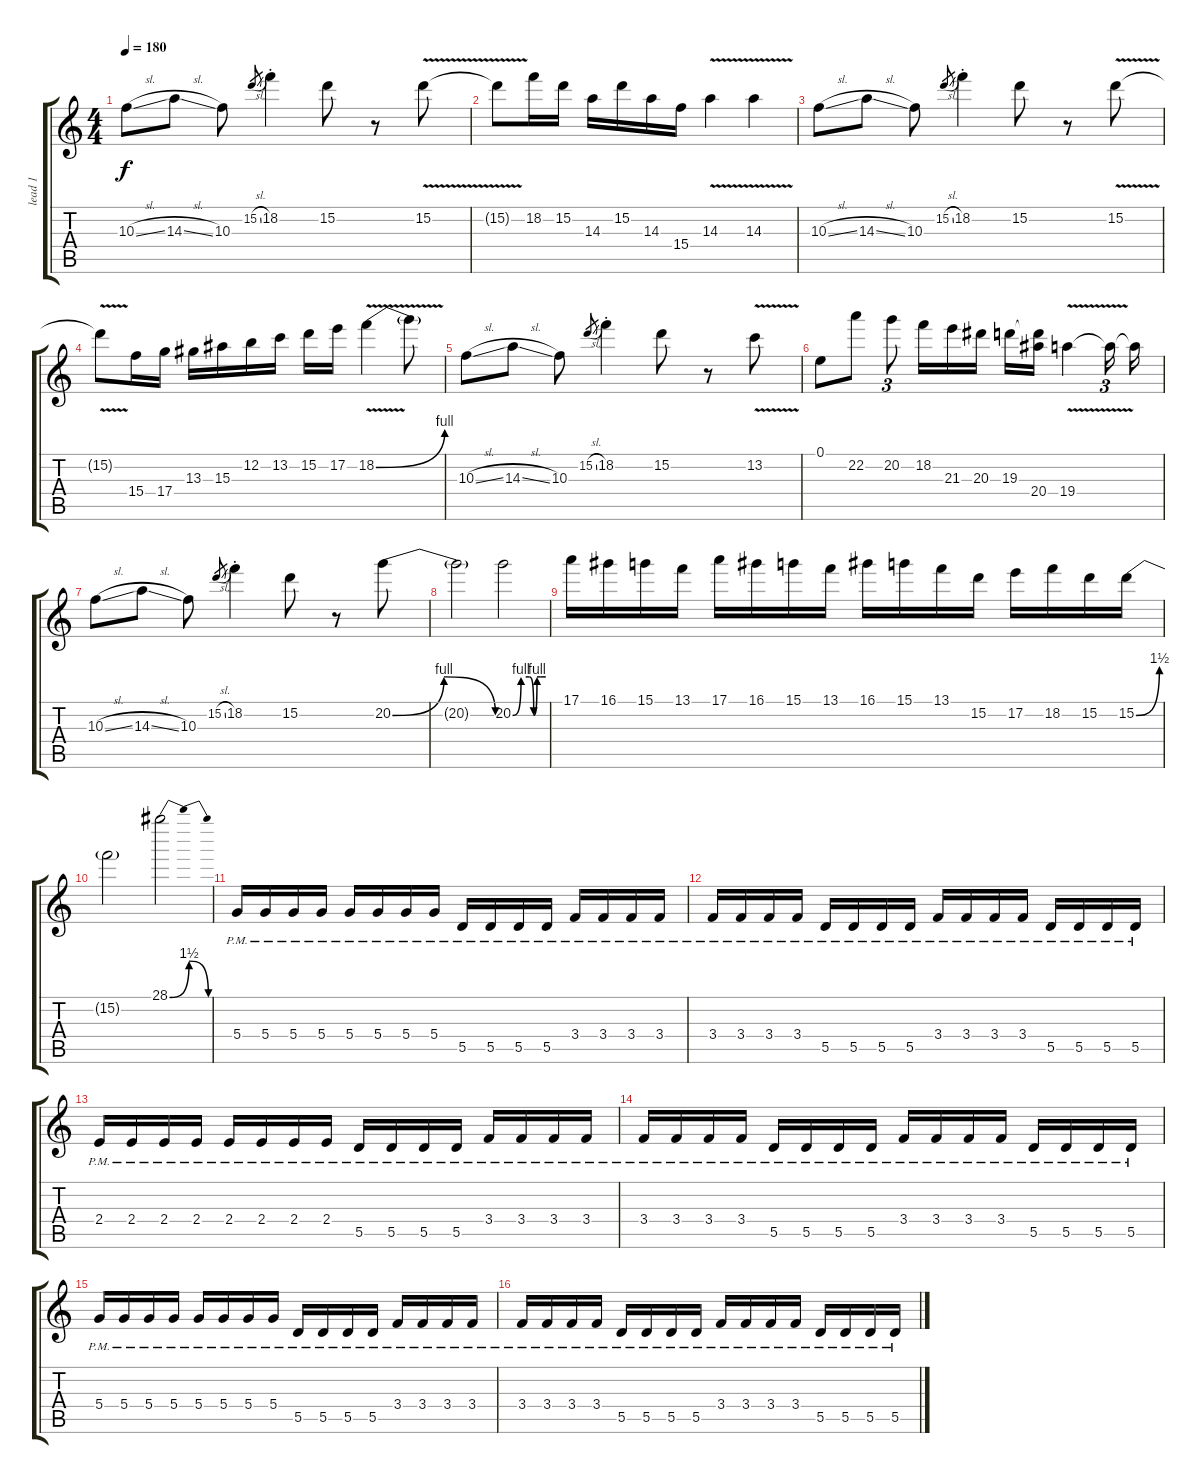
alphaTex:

\track ("lead 1" "lead 1") {instrument distortionguitar}
\staff {score tabs}
\tuning (E4 B3 G3 D3 A2 D2) {hide}
\ts (4 4)
\tempo 180
\clef g2
\ks c
10.3{sl}.8{dy f} 14.3{sl}.8 10.3.8 15.2{sl}.8{gr} 18.2{st}.4 15.2.8 r.8 15.2{v}.8 |
15.2{t}.8 18.2.16 15.2.16 14.3.16 15.2.16 14.3.16 15.4.16 14.3{v}.4 14.3{v}.4 |
10.3{sl}.8 14.3{sl}.8 10.3.8 15.2{sl}.8{gr} 18.2{st}.4 15.2.8 r.8 15.2{v}.8 |
15.2{t}.8 15.4.16 17.4.16 13.3.16 15.3.16 12.2.16 13.2.16 15.2.16 17.2.16 18.2{be (bend 0 0 60 4) v}.4 18.2{t}.8 |
10.3{sl}.8 14.3{sl}.8 10.3.8 15.2{sl}.8{gr} 18.2{st}.4 15.2.8 r.8 13.2{v}.8 |
0.1.8 22.2.8 20.2.8{tu (3 2)} 18.2.16 21.3.16 20.3.16 19.3.16 (19.3{t} 20.4).16 19.4{v}.4 19.4{t}.16{tu (3 2)} 19.4{t}.16 |
10.3{sl}.8 14.3{sl}.8 10.3.8 15.2{sl}.8{gr} 18.2{st}.4 15.2.8 r.8 20.2{be (bendrelease 0 0 10 4 45 4 60 0)}.8 |
20.2{t}.2 20.2{be (custom 0 0 15 4 30 4 38 0 44 4 50 4 60 4)}.2 |
17.1.16 16.1.16 15.1.16 13.1.16 17.1.16 16.1.16 15.1.16 13.1.16 16.1.16 15.1.16 13.1.16 15.2.16 17.2.16 18.2.16 15.2.16 15.2{be (bend 0 0 60 6)}.16 |
15.2{t}.2 28.1{be (bendrelease 0 0 31 6 44 6 60 0)}.2{instrument distortionguitar} |
5.4{pm}.16{volume 8 instrument overdrivenguitar} 5.4{pm}.16 5.4{pm}.16 5.4{pm}.16 5.4{pm}.16 5.4{pm}.16 5.4{pm}.16 5.4{pm}.16 5.5{pm}.16 5.5{pm}.16 5.5{pm}.16 5.5{pm}.16 3.4{pm}.16 3.4{pm}.16 3.4{pm}.16 3.4{pm}.16 |
3.4{pm}.16 3.4{pm}.16 3.4{pm}.16 3.4{pm}.16 5.5{pm}.16 5.5{pm}.16 5.5{pm}.16 5.5{pm}.16 3.4{pm}.16 3.4{pm}.16 3.4{pm}.16 3.4{pm}.16 5.5{pm}.16 5.5{pm}.16 5.5{pm}.16 5.5{pm}.16 |
2.4{pm}.16 2.4{pm}.16 2.4{pm}.16 2.4{pm}.16 2.4{pm}.16 2.4{pm}.16 2.4{pm}.16 2.4{pm}.16 5.5{pm}.16 5.5{pm}.16 5.5{pm}.16 5.5{pm}.16 3.4{pm}.16 3.4{pm}.16 3.4{pm}.16 3.4{pm}.16 |
3.4{pm}.16 3.4{pm}.16 3.4{pm}.16 3.4{pm}.16 5.5{pm}.16 5.5{pm}.16 5.5{pm}.16 5.5{pm}.16 3.4{pm}.16 3.4{pm}.16 3.4{pm}.16 3.4{pm}.16 5.5{pm}.16 5.5{pm}.16 5.5{pm}.16 5.5{pm}.16 |
5.4{pm}.16 5.4{pm}.16 5.4{pm}.16 5.4{pm}.16 5.4{pm}.16 5.4{pm}.16 5.4{pm}.16 5.4{pm}.16 5.5{pm}.16 5.5{pm}.16 5.5{pm}.16 5.5{pm}.16 3.4{pm}.16 3.4{pm}.16 3.4{pm}.16 3.4{pm}.16 |
3.4{pm}.16 3.4{pm}.16 3.4{pm}.16 3.4{pm}.16 5.5{pm}.16 5.5{pm}.16 5.5{pm}.16 5.5{pm}.16 3.4{pm}.16 3.4{pm}.16 3.4{pm}.16 3.4{pm}.16 5.5{pm}.16 5.5{pm}.16 5.5{pm}.16 5.5{pm}.16
